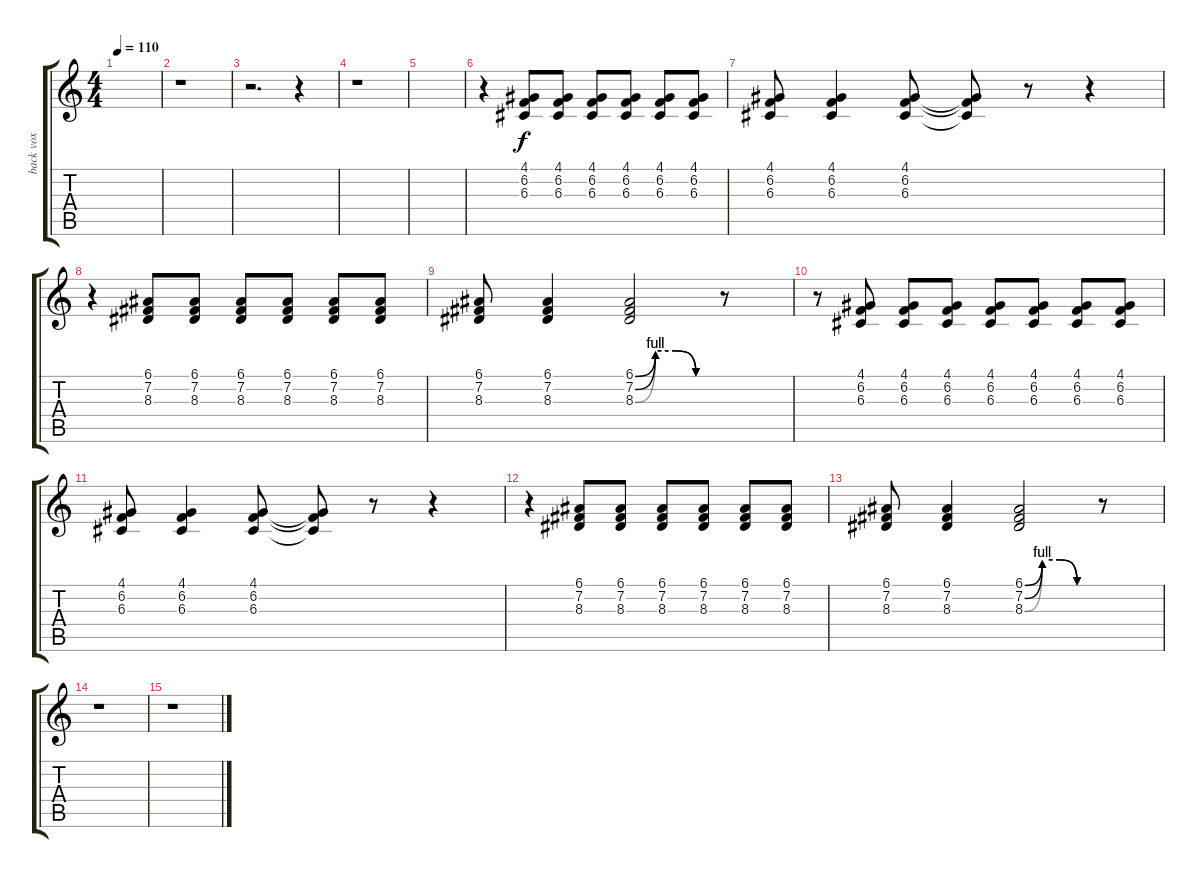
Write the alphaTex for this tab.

\track ("back vox" "back vox") {instrument tenorsax}
\staff {score tabs}
\tuning (E4 B3 G3 D3 A2 E2) {hide}
\ts (4 4)
\tempo 110
\clef g2
\ks c
|
r.1 |
r.2{d} r.4 |
r.1 |
|
r.4 (4.1 6.2 6.3).8 (4.1 6.2 6.3).8 (4.1 6.2 6.3).8 (4.1 6.2 6.3).8 (4.1 6.2 6.3).8 (4.1 6.2 6.3).8 |
(4.1 6.2 6.3).8 (4.1 6.2 6.3).4 (4.1 6.2 6.3).8 (4.1{t} 6.2{t} 6.3{t}).8 r.8 r.4 |
r.4 (6.1 7.2 8.3).8 (6.1 7.2 8.3).8 (6.1 7.2 8.3).8 (6.1 7.2 8.3).8 (6.1 7.2 8.3).8 (6.1 7.2 8.3).8 |
(6.1 7.2 8.3).8 (6.1 7.2 8.3).4 (6.1{be (custom 0 0 15 4 30 4 45 0 60 0)} 7.2{be (custom 0 0 15 4 30 4 45 0 60 0)} 8.3{be (custom 0 0 15 4 30 4 45 0 60 0)}).2 r.8 |
r.8 (4.1 6.2 6.3).8 (4.1 6.2 6.3).8 (4.1 6.2 6.3).8 (4.1 6.2 6.3).8 (4.1 6.2 6.3).8 (4.1 6.2 6.3).8 (4.1 6.2 6.3).8 |
(4.1 6.2 6.3).8 (4.1 6.2 6.3).4 (4.1 6.2 6.3).8 (4.1{t} 6.2{t} 6.3{t}).8 r.8 r.4 |
r.4 (6.1 7.2 8.3).8 (6.1 7.2 8.3).8 (6.1 7.2 8.3).8 (6.1 7.2 8.3).8 (6.1 7.2 8.3).8 (6.1 7.2 8.3).8 |
(6.1 7.2 8.3).8 (6.1 7.2 8.3).4 (6.1{be (custom 0 0 15 4 30 4 45 0 60 0)} 7.2{be (custom 0 0 15 4 30 4 45 0 60 0)} 8.3{be (custom 0 0 15 4 30 4 45 0 60 0)}).2 r.8 |
r.1 |
r.1
